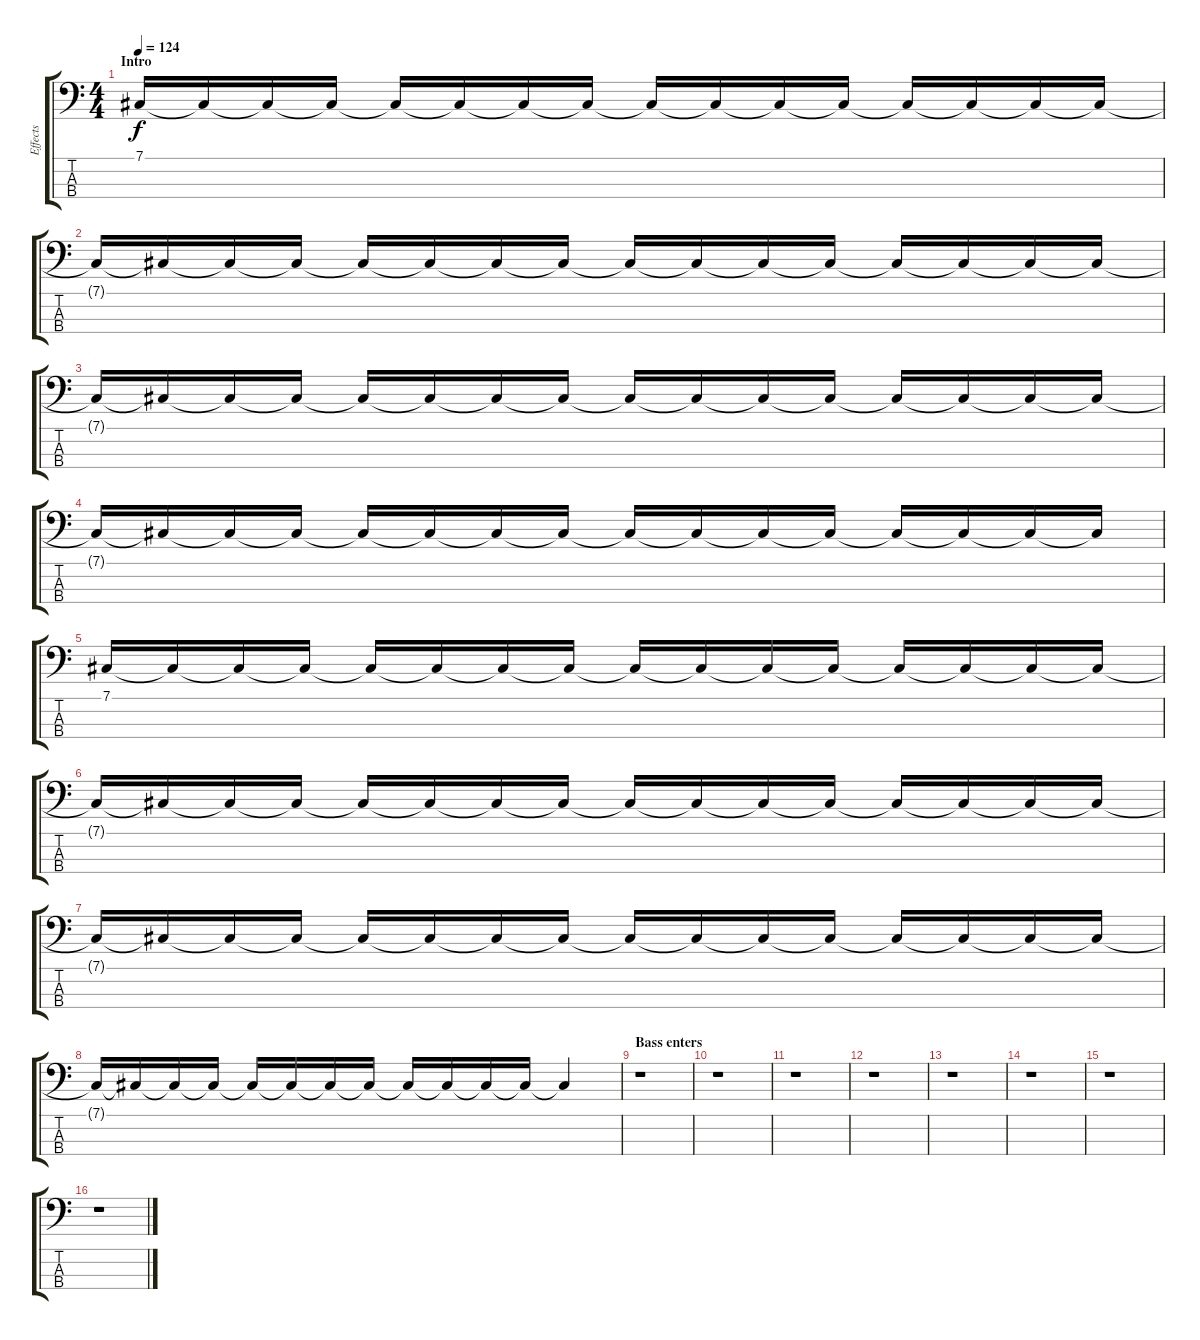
\track ("Effects" "Effects") {instrument lead2sawtooth}
\staff {score tabs}
\tuning (Gb2 Db2 Ab1 Db1) {hide}
\ts (4 4)
\section ("" "Intro")
\tempo 124
\clef f4
\ks c
7.1.16{dy f volume 5 instrument lead2sawtooth} 7.1{t}.16{volume 6 balance 4} 7.1{t}.16{volume 8 balance 13} 7.1{t}.16{volume 9 balance 13} 7.1{t}.16{volume 11 balance 16} 7.1{t}.16{volume 8 balance 1} 7.1{t}.16{volume 9 balance 12} 7.1{t}.16{volume 11 balance 12} 7.1{t}.16{volume 11 balance 2} 7.1{t}.16{balance 3} 7.1{t}.16{balance 14} 7.1{t}.16{volume 13 balance 9} 7.1{t}.16{volume 11 balance 5} 7.1{t}.16{balance 11} 7.1{t}.16{volume 12 balance 6} 7.1{t}.16{volume 13 balance 8} |
7.1{t}.16{balance 8} 7.1{t}.16{volume 10 balance 4} 7.1{t}.16{volume 9 balance 13} 7.1{t}.16{volume 13 balance 13} 7.1{t}.16{volume 11 balance 16} 7.1{t}.16{volume 8 balance 1} 7.1{t}.16{volume 9 balance 12} 7.1{t}.16{volume 11 balance 12} 7.1{t}.16{volume 11 balance 2} 7.1{t}.16{balance 3} 7.1{t}.16{balance 14} 7.1{t}.16{volume 13 balance 9} 7.1{t}.16{volume 11 balance 5} 7.1{t}.16{balance 11} 7.1{t}.16{volume 12 balance 6} 7.1{t}.16{volume 13 balance 8} |
7.1{t}.16{balance 8} 7.1{t}.16{volume 10 balance 4} 7.1{t}.16{volume 9 balance 13} 7.1{t}.16{volume 13 balance 13} 7.1{t}.16{volume 11 balance 16} 7.1{t}.16{volume 8 balance 1} 7.1{t}.16{volume 9 balance 12} 7.1{t}.16{volume 11 balance 12} 7.1{t}.16{volume 11 balance 2} 7.1{t}.16{balance 3} 7.1{t}.16{balance 14} 7.1{t}.16{volume 13 balance 9} 7.1{t}.16{volume 11 balance 5} 7.1{t}.16{balance 11} 7.1{t}.16{volume 12 balance 6} 7.1{t}.16{volume 13 balance 8} |
7.1{t}.16{balance 8} 7.1{t}.16{volume 10 balance 4} 7.1{t}.16{volume 9 balance 13} 7.1{t}.16{volume 13 balance 13} 7.1{t}.16{volume 11 balance 16} 7.1{t}.16{volume 8 balance 1} 7.1{t}.16{volume 9 balance 12} 7.1{t}.16{volume 11 balance 12} 7.1{t}.16{volume 11 balance 2} 7.1{t}.16{balance 3} 7.1{t}.16{balance 14} 7.1{t}.16{volume 13 balance 9} 7.1{t}.16{volume 11 balance 5} 7.1{t}.16{balance 11} 7.1{t}.16{volume 12 balance 6} 7.1{t}.16{volume 13 balance 8} |
7.1.16{volume 5} 7.1{t}.16{volume 6 balance 4} 7.1{t}.16{volume 8 balance 13} 7.1{t}.16{volume 9 balance 13} 7.1{t}.16{volume 11 balance 16} 7.1{t}.16{volume 8 balance 1} 7.1{t}.16{volume 9 balance 12} 7.1{t}.16{volume 11 balance 12} 7.1{t}.16{volume 11 balance 2} 7.1{t}.16{balance 3} 7.1{t}.16{balance 14} 7.1{t}.16{volume 13 balance 9} 7.1{t}.16{volume 11 balance 5} 7.1{t}.16{balance 11} 7.1{t}.16{volume 12 balance 6} 7.1{t}.16{volume 13 balance 8} |
7.1{t}.16{balance 8} 7.1{t}.16{volume 10 balance 4} 7.1{t}.16{volume 9 balance 13} 7.1{t}.16{volume 13 balance 13} 7.1{t}.16{volume 11 balance 16} 7.1{t}.16{volume 8 balance 1} 7.1{t}.16{volume 9 balance 12} 7.1{t}.16{volume 11 balance 12} 7.1{t}.16{volume 11 balance 2} 7.1{t}.16{balance 3} 7.1{t}.16{balance 14} 7.1{t}.16{volume 13 balance 9} 7.1{t}.16{volume 11 balance 5} 7.1{t}.16{balance 11} 7.1{t}.16{volume 12 balance 6} 7.1{t}.16{volume 13 balance 8} |
7.1{t}.16{balance 8} 7.1{t}.16{volume 10 balance 4} 7.1{t}.16{volume 9 balance 13} 7.1{t}.16{volume 13 balance 13} 7.1{t}.16{volume 11 balance 16} 7.1{t}.16{volume 8 balance 1} 7.1{t}.16{volume 9 balance 12} 7.1{t}.16{volume 11 balance 12} 7.1{t}.16{volume 11 balance 2} 7.1{t}.16{balance 3} 7.1{t}.16{balance 14} 7.1{t}.16{volume 13 balance 9} 7.1{t}.16{volume 11 balance 5} 7.1{t}.16{balance 11} 7.1{t}.16{volume 12 balance 6} 7.1{t}.16{volume 13 balance 8} |
7.1{t}.16{balance 8} 7.1{t}.16{volume 10 balance 4} 7.1{t}.16{volume 9 balance 13} 7.1{t}.16{volume 13 balance 13} 7.1{t}.16{volume 11 balance 16} 7.1{t}.16{volume 8 balance 1} 7.1{t}.16{volume 9 balance 12} 7.1{t}.16{volume 11 balance 12} 7.1{t}.16{volume 11 balance 2} 7.1{t}.16{balance 3} 7.1{t}.16{balance 14} 7.1{t}.16{volume 13 balance 9} 7.1{t}.4{volume 0} |
\section ("" "Bass enters")
r.1 |
r.1 |
r.1 |
r.1 |
r.1 |
r.1 |
r.1 |
r.1
